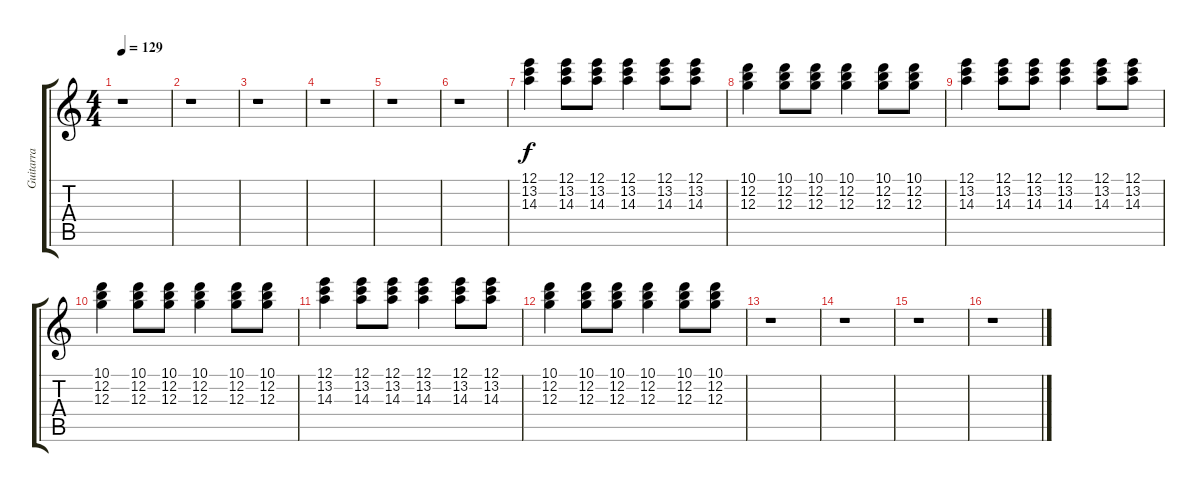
\track ("Guitarra" "Guitarra") {instrument electricguitarmuted}
\staff {score tabs}
\tuning (E4 B3 G3 D3 A2 E2) {hide}
\ts (4 4)
\tempo 129
\clef g2
\ks c
r.1{dy f} |
r.1 |
r.1 |
r.1 |
r.1 |
r.1 |
(12.1 13.2 14.3).4 (12.1 13.2 14.3).8 (12.1 13.2 14.3).8 (12.1 13.2 14.3).4 (12.1 13.2 14.3).8 (12.1 13.2 14.3).8 |
(10.1 12.2 12.3).4 (10.1 12.2 12.3).8 (10.1 12.2 12.3).8 (10.1 12.2 12.3).4 (10.1 12.2 12.3).8 (10.1 12.2 12.3).8 |
(12.1 13.2 14.3).4 (12.1 13.2 14.3).8 (12.1 13.2 14.3).8 (12.1 13.2 14.3).4 (12.1 13.2 14.3).8 (12.1 13.2 14.3).8 |
(10.1 12.2 12.3).4 (10.1 12.2 12.3).8 (10.1 12.2 12.3).8 (10.1 12.2 12.3).4 (10.1 12.2 12.3).8 (10.1 12.2 12.3).8 |
(12.1 13.2 14.3).4 (12.1 13.2 14.3).8 (12.1 13.2 14.3).8 (12.1 13.2 14.3).4 (12.1 13.2 14.3).8 (12.1 13.2 14.3).8 |
(10.1 12.2 12.3).4 (10.1 12.2 12.3).8 (10.1 12.2 12.3).8 (10.1 12.2 12.3).4 (10.1 12.2 12.3).8 (10.1 12.2 12.3).8 |
r.1 |
r.1 |
r.1 |
r.1
